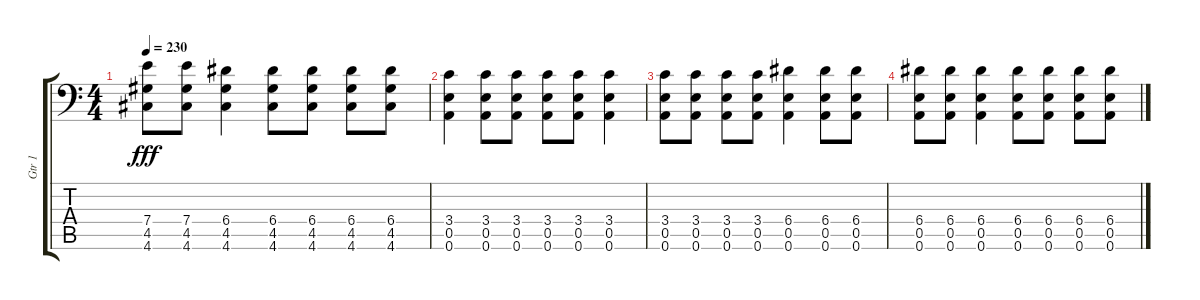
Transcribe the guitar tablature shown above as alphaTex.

\track ("Gtr 1" "Gtr 1") {instrument distortionguitar}
\staff {score tabs}
\tuning (B3 Gb3 D3 A2 E2 A1) {hide}
\ts (4 4)
\tempo 230
\clef f4
\ks c
(7.4 4.5 4.6).8{dy fff} (7.4 4.5 4.6).8 (6.4 4.5 4.6).4 (6.4 4.5 4.6).8 (6.4 4.5 4.6).8 (6.4 4.5 4.6).8 (6.4 4.5 4.6).8 |
(3.4 0.5 0.6).4 (3.4 0.5 0.6).8 (3.4 0.5 0.6).8 (3.4 0.5 0.6).8 (3.4 0.5 0.6).8 (3.4 0.5 0.6).4 |
(3.4 0.5 0.6).8 (3.4 0.5 0.6).8 (3.4 0.5 0.6).8 (3.4 0.5 0.6).8 (6.4 0.5 0.6).4 (6.4 0.5 0.6).8 (6.4 0.5 0.6).8 |
(6.4 0.5 0.6).8 (6.4 0.5 0.6).8 (6.4 0.5 0.6).4 (6.4 0.5 0.6).8 (6.4 0.5 0.6).8 (6.4 0.5 0.6).8 (6.4 0.5 0.6).8
